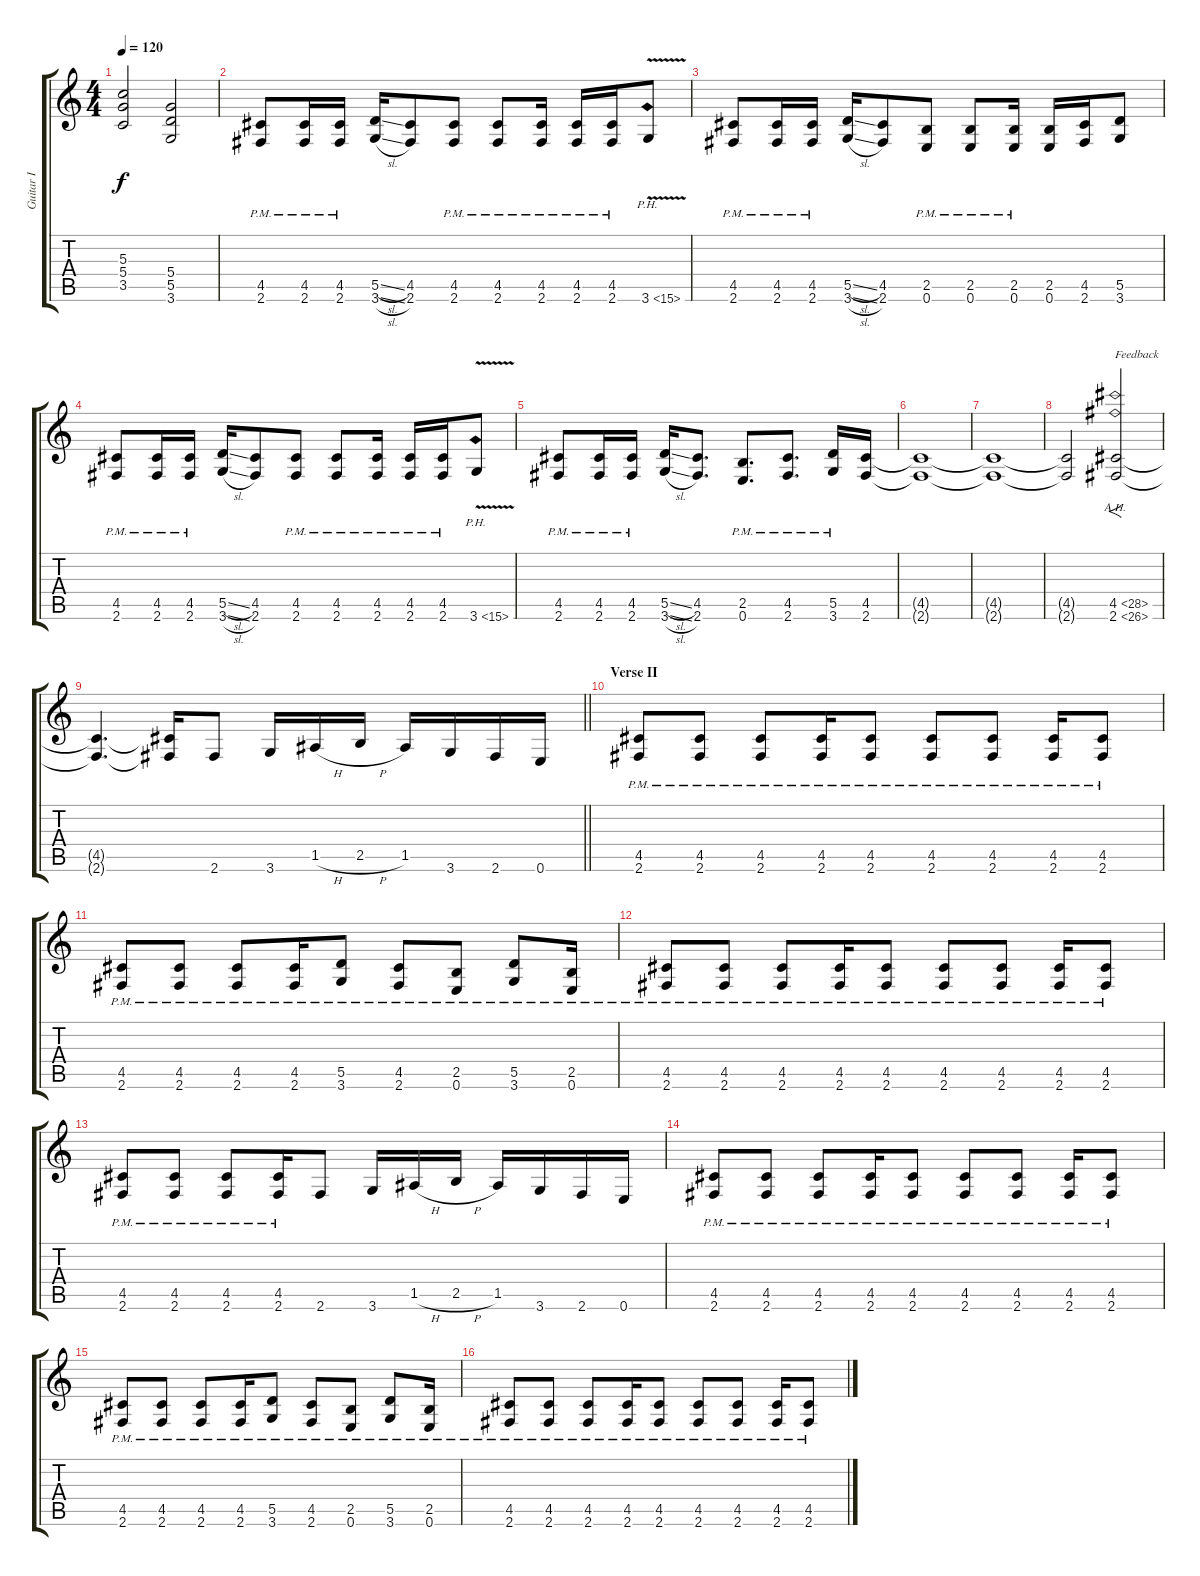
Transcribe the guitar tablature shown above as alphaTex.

\track ("Guitar I" "Guitar I") {instrument overdrivenguitar}
\staff {score tabs}
\tuning (E4 B3 G3 D3 A2 E2) {hide}
\ts (4 4)
\tempo 120
\clef g2
\ks c
(5.3 5.4 3.5).2{dy f} (5.4 5.5 3.6).2 |
(4.5{pm} 2.6{pm}).8 (4.5{pm} 2.6{pm}).16 (4.5{pm} 2.6{pm}).16 (5.5{sl} 3.6{sl}).16 (4.5 2.6).8 (4.5{pm} 2.6{pm}).8 (4.5{pm} 2.6{pm}).8 (4.5{pm} 2.6{pm}).16 (4.5{pm} 2.6{pm}).16 (4.5{pm} 2.6{pm}).16 3.6{ph 12 v}.8 |
(4.5{pm} 2.6{pm}).8 (4.5{pm} 2.6{pm}).16 (4.5{pm} 2.6{pm}).16 (5.5{sl} 3.6{sl}).16 (4.5 2.6).8 (2.5{pm} 0.6{pm}).8 (2.5{pm} 0.6{pm}).8 (2.5{pm} 0.6{pm}).16 (2.5 0.6).16 (4.5 2.6).16 (5.5 3.6).8 |
(4.5{pm} 2.6{pm}).8 (4.5{pm} 2.6{pm}).16 (4.5{pm} 2.6{pm}).16 (5.5{sl} 3.6{sl}).16 (4.5 2.6).8 (4.5{pm} 2.6{pm}).8 (4.5{pm} 2.6{pm}).8 (4.5{pm} 2.6{pm}).16 (4.5{pm} 2.6{pm}).16 (4.5{pm} 2.6{pm}).16 3.6{ph 12 v}.8 |
(4.5{pm} 2.6{pm}).8 (4.5{pm} 2.6{pm}).16 (4.5{pm} 2.6{pm}).16 (5.5{sl} 3.6{sl}).16 (4.5 2.6).8{d} (2.5{pm} 0.6{pm}).8{d} (4.5{pm} 2.6{pm}).8{d} (5.5{pm} 3.6{pm}).16 (4.5 2.6).16 |
(4.5{t} 2.6{t}).1 |
(4.5{t} 2.6{t}).1 |
(4.5{t} 2.6{t}).2 (4.5{ah 24} 2.6{ah 24}).2{f txt "Feedback"} |
\barLineRight lightlight
(4.5{t} 2.6{t}).4{d} (4.5{t} 2.6{t}).16 2.6.8 3.6.16 1.5{h}.16 2.5{h}.16 1.5.16 3.6.16 2.6.16 0.6.16 |
\section ("" "Verse II")
(4.5{pm} 2.6{pm}).8 (4.5{pm} 2.6{pm}).8 (4.5{pm} 2.6{pm}).8 (4.5{pm} 2.6{pm}).16 (4.5{pm} 2.6{pm}).8 (4.5{pm} 2.6{pm}).8 (4.5{pm} 2.6{pm}).8 (4.5{pm} 2.6{pm}).16 (4.5{pm} 2.6{pm}).8 |
(4.5{pm} 2.6{pm}).8 (4.5{pm} 2.6{pm}).8 (4.5{pm} 2.6{pm}).8 (4.5{pm} 2.6{pm}).16 (5.5{pm} 3.6{pm}).8 (4.5{pm} 2.6{pm}).8 (2.5{pm} 0.6{pm}).8 (5.5{pm} 3.6{pm}).8 (2.5{pm} 0.6{pm}).16 |
(4.5{pm} 2.6{pm}).8 (4.5{pm} 2.6{pm}).8 (4.5{pm} 2.6{pm}).8 (4.5{pm} 2.6{pm}).16 (4.5{pm} 2.6{pm}).8 (4.5{pm} 2.6{pm}).8 (4.5{pm} 2.6{pm}).8 (4.5{pm} 2.6{pm}).16 (4.5{pm} 2.6{pm}).8 |
(4.5{pm} 2.6{pm}).8 (4.5{pm} 2.6{pm}).8 (4.5{pm} 2.6{pm}).8 (4.5{pm} 2.6{pm}).16 2.6.8 3.6.16 1.5{h}.16 2.5{h}.16 1.5.16 3.6.16 2.6.16 0.6.16 |
(4.5{pm} 2.6{pm}).8 (4.5{pm} 2.6{pm}).8 (4.5{pm} 2.6{pm}).8 (4.5{pm} 2.6{pm}).16 (4.5{pm} 2.6{pm}).8 (4.5{pm} 2.6{pm}).8 (4.5{pm} 2.6{pm}).8 (4.5{pm} 2.6{pm}).16 (4.5{pm} 2.6{pm}).8 |
(4.5{pm} 2.6{pm}).8 (4.5{pm} 2.6{pm}).8 (4.5{pm} 2.6{pm}).8 (4.5{pm} 2.6{pm}).16 (5.5{pm} 3.6{pm}).8 (4.5{pm} 2.6{pm}).8 (2.5{pm} 0.6{pm}).8 (5.5{pm} 3.6{pm}).8 (2.5{pm} 0.6{pm}).16 |
(4.5{pm} 2.6{pm}).8 (4.5{pm} 2.6{pm}).8 (4.5{pm} 2.6{pm}).8 (4.5{pm} 2.6{pm}).16 (4.5{pm} 2.6{pm}).8 (4.5{pm} 2.6{pm}).8 (4.5{pm} 2.6{pm}).8 (4.5{pm} 2.6{pm}).16 (4.5{pm} 2.6{pm}).8
